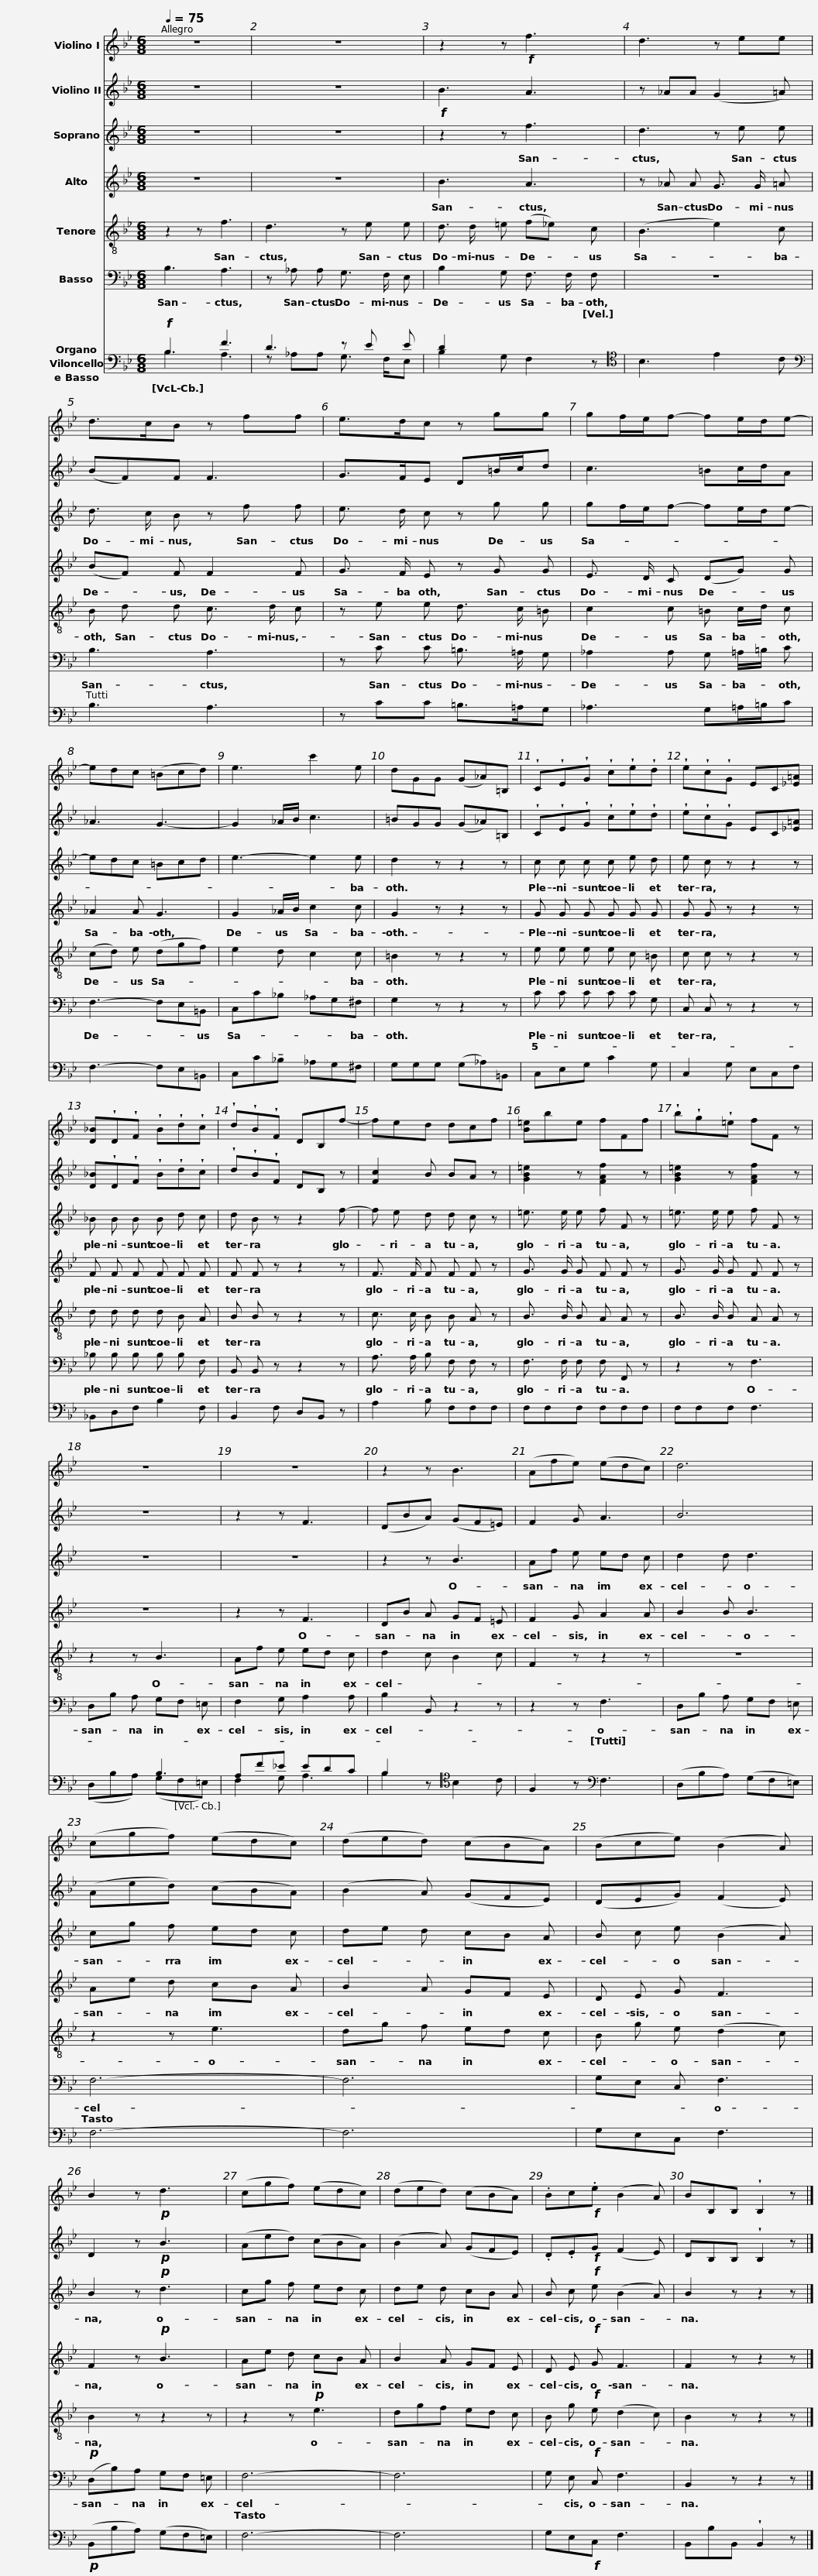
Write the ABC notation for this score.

X:1
%%score 1 2 3 4 5 6 ( 7 8 )
L:1/8
Q:1/4=75
M:6/8
I:linebreak $
K:Bb
V:1 treble
V:2 treble
V:3 treble
V:4 treble
V:5 treble-8
V:6 bass
V:7 bass
V:8 bass
V:1
 z6 | z6 | z2 z!f! f3 | d3 z ee | d>cB z ff |$ %5
 e>dc z gg | gf/e/f- fe/d/e- | edc (=Bcd) | e3 c'2 e | dGG (G_A)=B, |$ %10
 !wedge!C!wedge!E!wedge!G !wedge!c!wedge!e!wedge!d | !wedge!e!wedge!c!wedge!G EC[_E=A] | [D_B]!wedge!D!wedge!F !wedge!B!wedge!d!wedge!c | !wedge!d!wedge!B!wedge!F DB,f- | fed dcf |$ %15
 [B=e]be fFf | !wedge!b!wedge!g!wedge!=e fF z | z6 | z6 | z2 z B3 |$ %20
 (Afe) (edc) | d6 | (cgf) (edc) | (ded) (cBA) | (Bce) (B2 A) |$ %25
 B2 z!p! d3 | (cgf) (edc) | (ded) (cBA) | .Bc!f!.e (B2 A) | BB,B, !wedge!B,2 z |] %30
V:2
 z6 | z6 |!f! B3 A3 | z _AA (G2 =A) | (BF)F F3 |$ %5
 G>FE D=B/c/d | c3 =Bc/d/A | _A3 G3- | G2 _A/B/ c3 | =BGG (G_A)=B, |$ %10
 !wedge!C!wedge!E!wedge!G !wedge!c!wedge!e!wedge!d | !wedge!e!wedge!c!wedge!G EC[_E=A] | [D_B]!wedge!D!wedge!F !wedge!B!wedge!d!wedge!c | !wedge!d!wedge!B!wedge!F DB, z | [Fc]2 B BA z |$ %15
 [GB=e]2 z [FAf]2 z | [GB=e]2 z [FAf]2 z | z6 | z2 z F3 | (DBA) (GF=E) |$ %20
 F2 G A3 | B6 | (Aed) (cBA) | (B2 A) (GFE) | (DEG) (F2 E) |$ %25
 D2 z!p! B3 | (Aed) (cBA) | (B2 A) (GFE) | .D.E!f!G (F2 E) | DB,B, !wedge!B,2 z |] %30
V:3
 z6 | z6 | z2 z f3 | d3 z e e | d3/2 c/ B z f f |$ %5
 e3/2 d/ c z g g | gf/e/f- fe/d/e- | edc =Bcd | e3- e2 e | d2 z z2 z |$ %10
 c c c c e d | e c z z2 z | _B B B B d c | d B z z2 f- | f e d d c z |$ %15
 =e3/2 e/ e f F z | =e3/2 e/ e f F z | z6 | z6 | z2 z B3 |$ %20
 Af e ed c | d2 d d3 | cg f ed c | de d cB A | B c e (B2 A) |$ %25
 B2 z!p! d3 | cg f ed c | de d cB A | B c!f! e (B2 A) | B2 z z2 z |] %30
V:4
 z6 | z6 | B3 A3 | z _A A G3/2 G/ =A | (BF) F F2 F |$ %5
 G3/2 F/ E z G G | E3/2 D/ C (DG) G | _A2 A G3 | G2 _A/B/ c2 c | G2 z z2 z |$ %10
 G G G G G G | G G z z2 z | F F F F F F | F F z z2 z | F3/2 F/ F F F z |$ %15
 G3/2 G/ G F F z | G3/2 G/ G F F z | z6 | z2 z F3 | DB A GF =E |$ %20
 F2 G A2 A | B2 B B3 | Ae d cB A | B2 A GF E | D E G F3 |$ %25
 F2 z!p! B3 | Ae d cB A | B2 A GF E | D E!f! G F3 | F2 z z2 z |] %30
V:5
 z2 z f3 | d3 z e e | d3/2 d/ =e (f_e) c | (B3 e2) c | B d d c3/2 d/ c |$ %5
 z e e d3/2 c/ =B | c2 c =B c/d/ c | (cd) e (dgf) | e2 d c2 c | =B2 z z2 z |$ %10
 e e e e c =B | c c z z2 z | d d d d B A | B B z z2 z | c3/2 c/ B B A z |$ %15
 B3/2 B/ B A A z | B3/2 B/ B A A z | z2 z B3 | Af e ed c | d2 c B2 c |$ %20
 F2 z z2 z | z6 | z2 z e3 | dg f ed c | B g e (d2 c) |$ %25
 B2 z z2 z | z2 z!p! e3 | dgf ed c | B g!f! e (d2 c) | B2 z z2 z |] %30
V:6
 B,3 A,3 | z _A, A, G,3/2 F,/ E, | B,2 G, F,3/2 F,/ F, | z6 | B,3 A,3 |$ %5
 z C C =B,3/2 =A,/ G, | _A,2 A, G, =A,/=B,/ C | F,3- F,E,=B,, | C,C_B, _A,G,^F, | G,2 z z2 z |$ %10
 C C C C C G, | C, C, z z2 z | _B, B, B, B, B, F, | B,, B,, z z2 z | A,3/2 A,/ B, F, F, z |$ %15
 F,3/2 F,/ F, F, F,, z | z2 z F,3 | D,B, A, G,F, =E, | F,2 G, A,2 A, | B,2 B,, z2 z |$ %20
 z2 z F,3 | D,B, A, G,F, =E, | F,6- | F,6 | G,E, C, F,3 |$ %25
!p! (D,B,)A, G,F, =E, | F,6- | F,6 | G, E,!f! C, F,3 | B,,2 z z2 z |] %30
V:7
!f! B,3 F3 | D3 z E E | D2 x3 z |[K:tenor] B,3 E2 C |[K:bass] B,3 A,3 |$ %5
 z CC =B,>=A,G, | _A,3 G,=A,/=B,/C | F,3- F,E,=B,, | C,C!tenuto!_B, _A,G,^F, | G,G,G, (G,_A,)=B,, |$ %10
 C,E,G, C2 G, | C,2 G, E,C,F, | _B,,D,F, B,2 F, | B,,2 F, D,B,, z | A,2 B, F,F,F, |$ %15
 F,F,F, F,F,F, | F,F,F, F,3 | x3 B,3 | A,F_E EDC | B,2 z[K:tenor] x3 |$ %20
 F,2 z[K:bass] F,3 | (D,B,A,) (G,F,=E,) | F,6- | F,6 | G,E,C, F,3 |$ %25
!p! (B,,B,A,) (G,F,=E,) | F,6- | F,6 | G,E,!f!C, F,3 | B,,B,B,, !wedge!B,,2 z |] %30
V:8
 B,3 A,3 | z _A,A, G,3/2 F,/E, | B,2 G, F,2 x |[K:tenor] x6 |[K:bass] x6 |$ %5
 x6 | x6 | x6 | x6 | x6 |$ %10
 x6 | x6 | x6 | x6 | x6 |$ %15
 x6 | x6 | (D,B,A,) (G,F,=E,) | F,2 G, A,3 | B,2 x[K:tenor] B,2 C |$ %20
 x3[K:bass] x3 | x6 | x6 | x6 | x6 |$ %25
 x6 | x6 | x6 | x6 | x6 |] %30
